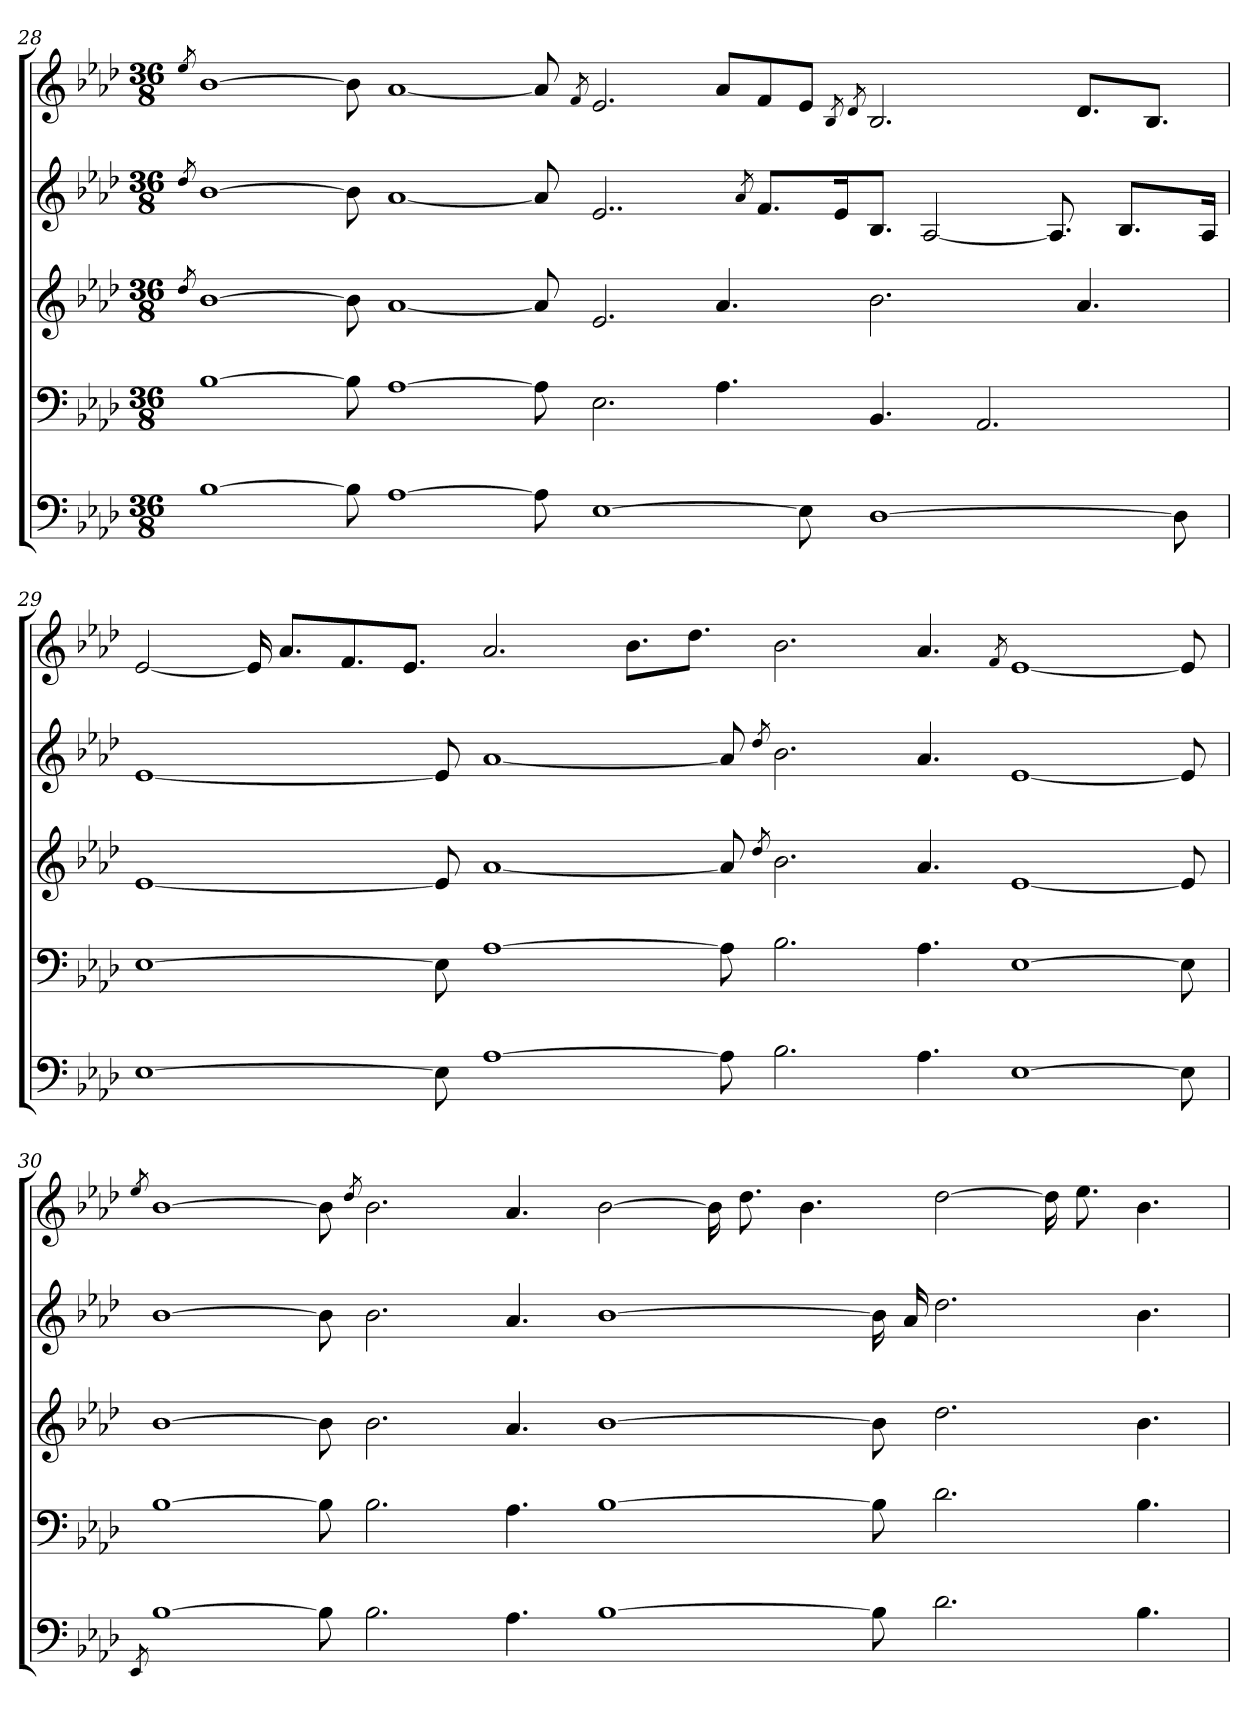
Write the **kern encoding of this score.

**kern	**kern	**kern	**kern	**kern
*part5	*part4	*part3	*part2	*part1
*staff5	*staff4	*staff3	*staff2	*staff1
*clefF4	*clefF4	*clefG2	*clefG2	*clefG2
*k[b-e-a-d-]	*k[b-e-a-d-]	*k[b-e-a-d-]	*k[b-e-a-d-]	*k[b-e-a-d-]
*M36/8	*M36/8	*M36/8	*M36/8	*M36/8
=28	=28	=28	=28	=28
.	.	8qdd-	8qdd-	8qee-
[1B-	[1B-	[1b-	[1b-	[1b-
8B-]	8B-]	8b-]	8b-]	8b-]
[1A-	[1A-	[1a-	[1a-	[1a-
8A-]	8A-]	8a-]	8a-]	8a-]
.	.	.	.	8qf
[1E-	2.E-	2.e-	2..e-	2.e-
.	4.A-	4.a-	.	8a-/L
.	.	.	8qa-	.
.	.	.	8.f/L	8f/
8E-]	.	.	.	8e-/J
.	.	.	16e-/K	.
.	.	.	.	8qB-
.	.	.	.	8qd-
[1D-	4.BB-	2.b-	8.B-/J	2.B-
.	.	.	[2A-	.
.	2.AA-	.	.	.
.	.	.	8.A-]	.
.	.	4.a-	.	8.d-/L
.	.	.	8.B-/L	.
.	.	.	.	8.B-/J
8D-]	.	.	.	.
.	.	.	16A-/Jk	.
=29	=29	=29	=29	=29
[1E-	[1E-	[1e-	[1e-	[2e-
.	.	.	.	16e-]
.	.	.	.	8.a-/L
.	.	.	.	8.f/
.	.	.	.	8.e-/J
8E-]	8E-]	8e-]	8e-]	.
[1A-	[1A-	[1a-	[1a-	2.a-
.	.	.	.	8.b-\L
.	.	.	.	8.dd-\J
8A-]	8A-]	8a-]	8a-]	.
.	.	8qdd-	8qdd-	.
2.B-	2.B-	2.b-	2.b-	2.b-
4.A-	4.A-	4.a-	4.a-	4.a-
.	.	.	.	8qf
[1E-	[1E-	[1e-	[1e-	[1e-
8E-]	8E-]	8e-]	8e-]	8e-]
=30	=30	=30	=30	=30
8qEE-	.	.	.	8qee-
[1B-	[1B-	[1b-	[1b-	[1b-
8B-]	8B-]	8b-]	8b-]	8b-]
.	.	.	.	8qdd-
2.B-	2.B-	2.b-	2.b-	2.b-
4.A-	4.A-	4.a-	4.a-	4.a-
[1B-	[1B-	[1b-	[1b-	[2b-
.	.	.	.	16b-]
.	.	.	.	8.dd-
.	.	.	.	4.b-
8B-]	8B-]	8b-]	16b-]	.
.	.	.	16a-	.
2.d-	2.d-	2.dd-	2.dd-	[2dd-
.	.	.	.	16dd-]
.	.	.	.	8.ee-
4.B-	4.B-	4.b-	4.b-	4.b-
=	=	=	=	=
*-	*-	*-	*-	*-
